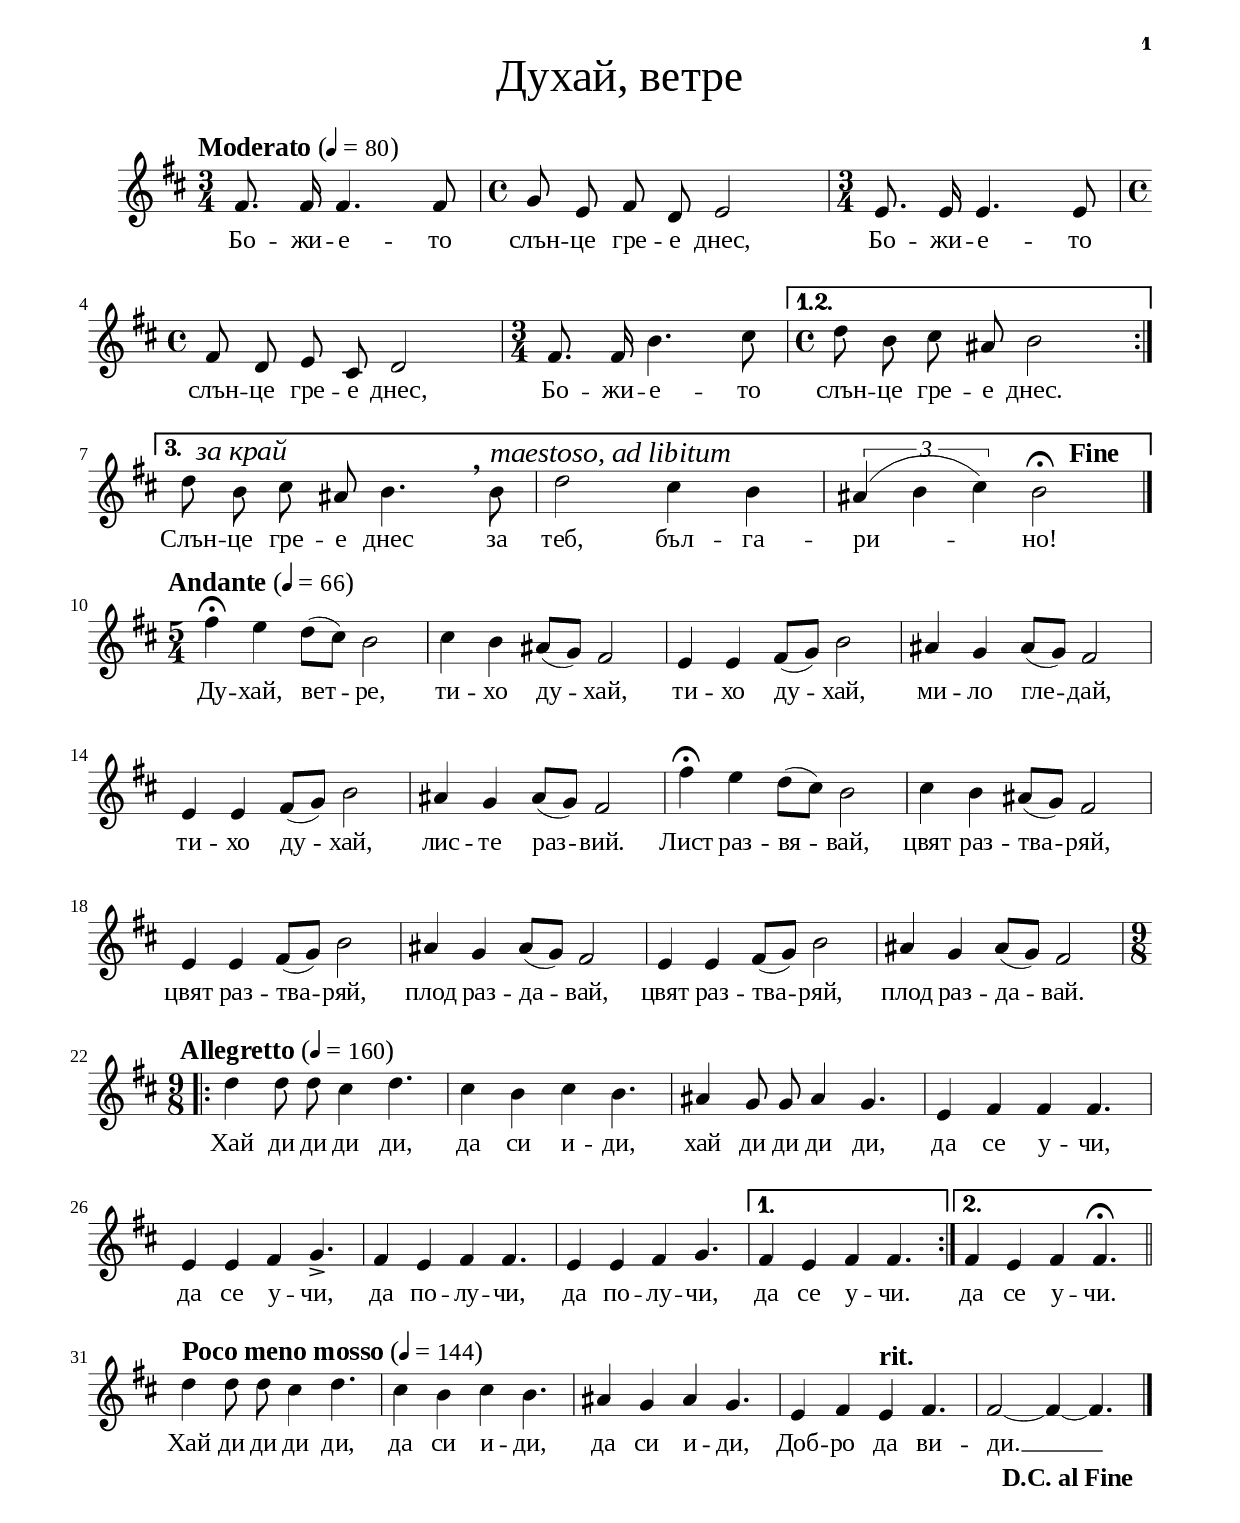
\version "2.24.4"

\include "include/globals.ily"

\bookpart {
  \label #'ref136
  \tocItem \markup "Духай, ветре"

  \paper {
    print-all-headers = ##t
    print-page-number = ##t
    print-first-page-number = ##t


    % put page numbers on the top and change the font style.
    oddHeaderMarkup = \markup
    \fill-line {
      ""
      \unless \on-first-page-of-part \fromproperty #'header:instrument
      \if \should-print-page-number \abs-fontsize #7 { \number \fromproperty #'page:page-number-string }
    }
    %% evenHeaderMarkup would inherit the value of
    %% oddHeaderMarkup if it were not defined here
    evenHeaderMarkup = \markup
    \fill-line {
      \if \should-print-page-number \abs-fontsize #7 { \number \fromproperty #'page:page-number-string }
      \unless \on-first-page-of-part \fromproperty #'header:instrument
      ""
    }

    oddFooterMarkup = \markup ""

    evenFooterMarkup = ""
    left-margin = 1.5\cm
    right-margin = 1.5\cm
    top-margin = 1\cm
    bottom-margin = 1.2\cm
    ragged-bottom = ##t % do not spread the staves to fill the whole vertical space
    top-markup-spacing.basic-distance = 0\mm % margin between page number and system for the first page
    top-system-spacing.basic-distance = 10\mm % margin between page number and system for the other pages

    % change distance between staves
    system-system-spacing =
    #'((basic-distance . 14.5)
       (minimum-distance . 6)
       (padding . 1)
       (stretchability . 12))
  }
  \score {
    \include "include/score-layout.ily"

    \new Voice \relative c' {
      \clef treble
      \key b \minor
      \time 3/4
      \tempoFunc "Moderato" 4 "80"
      \autoBeamOff

      \repeat volta 3 {
        fis8.  fis16  fis4.  fis8 | % 2
        \time 4/4  | % 2
        g8  e8  fis8  d8  e2
        | % 3
        \time 3/4  | % 3
        e8.  e16  e4.  e8 \break | % 4
        \time 4/4  | % 4
        fis8  d8  e8  cis8
        d2 | % 5
        \time 3/4  | % 5
        fis8.  fis16  b4.  cis8
        \time 4/4 |
      }
      \alternative {
        {
          d8  b8  cis8 ais8  b2 | \break
        }
        {
          d8^\markup \huge\italic {"  за край"}   b8 cis8  ais8  b4. \breathe b8^\markup \huge\italic {"maestoso, ad libitum"} |
          
          d2 cis4 b4 |


          \tweak direction #up \times 2/3 {
            \once \override Slur.positions = #'(1 . 1)
            \once \override Slur.height-limit = #5.91
            ais4 (  b4  cis4 )
          }
          \once \override Score.MetronomeMark.outside-staff-priority = #599
          \once \override Score.MetronomeMark.X-extent=#'(-3.5 . 0)
          \tempo "Fine" b2 ^\fermata
        }
      } \break  \bar "|."

      \once \override Staff.TimeSignature.break-visibility = ##(#f #t #t)
      \time 5/4 \tempoFunc "Andante" 4 "66" fis'4 ^\fermata
      e4  d8 [ ( cis8 ) ] b2 |
      cis4  b4  ais8 ( [  g8 ) ]  fis2 |
      e4  e4 fis8 ( [  g8 ) ] b2 |
      ais4 g4  ais8 ( [  g8 ) ]  fis2 |  \break
      e4 e4  fis8 ( [  g8 ) ]  b2 |
      ais4  g4  ais8 ( [  g8 ) ]  fis2 |
      fis'4 ^\fermata  e4  d8 ( [
      cis8 ) ]  b2 |
      cis4 b4  ais8 ( [  g8 ) ]  fis2 | \break
      e4 e4  fis8 ( [  g8 ) ] b2 |
      ais4  g4  ais8 ( [  g8 ) ]  fis2 |
      e4  e4  fis8 ( [  g8 ) ] b2 |
      ais4  g4  ais8 ( [  g8 ) ]  fis2 |  \break
      \repeat volta 2 {
        \time 9/8 \tempoFunc "  Allegretto" 4 "160"  d'4
        d8  d8  cis4 d4. |
        cis4  b4  cis4 b4. |
        ais4  g8  g8 ais4  g4. |
        e4 fis4 fis4  fis4. | \break
        e4  e4  fis4 g4. -> |
        fis4  e4  fis4 fis4. |
        e4  e4  fis4  g4.
      }

      \alternative {
        {
          fis4  e4  fis4  fis4.
        }
        {
          fis4  e4  fis4  fis4.^\fermata \bar "||" \break
        }
      }

      \tempoFunc "Poco meno mosso" 4 "144" d'4 d8 d8 cis4 d4. |
      cis4  b4
      cis4  b4.  ais4  g4  ais4
      g4.  e4   fis4
      \tempo "rit." e4  fis4.
      fis2 ~  fis4 ~ fis4.\break  \bar "|."
    }

    \addlyrics {
      Бо -- жи -- е -- то слън -- це гре --
      е днес, Бо -- жи -- е -- то слън --
      це гре -- е днес, Бо -- жи -- е --
      то слън  -- це гре -- е днес. Слън
      -- це гре -- е днес за теб, бъл --
      га -- ри  --  но! Ду -- хай, вет
      -- ре, ти -- хо ду -- хай, ти
      -- хо ду -- хай, ми -- ло гле
      -- дай, ти -- хо ду -- хай,
      лис -- те раз -- вий. Лист раз
      -- вя -- вай, цвят раз -- тва
      -- ряй, цвят раз -- тва --
      ряй, плод раз -- да -- вай,
      цвят раз -- тва -- ряй, плод
      раз -- да -- вай. Хай ди ди ди
      ди, да си и -- ди, хай ди ди ди
      ди, да се у -- чи, да се у -- чи,
      да по -- лу -- чи, да по -- лу --
      чи, да се у -- чи. да се у -- чи.
      Хай ди ди ди ди, да си и -- ди,
      да си и -- ди, Доб -- ро да ви --
      ди. __
    }

    \header {
      title = \titleFunc #'ref_desc_8 "Духай, ветре" "Duhaj, vetre"
    }

    \midi{}

  } % score

  \markup \dc-one "D.C. al Fine"


} % bookpart
